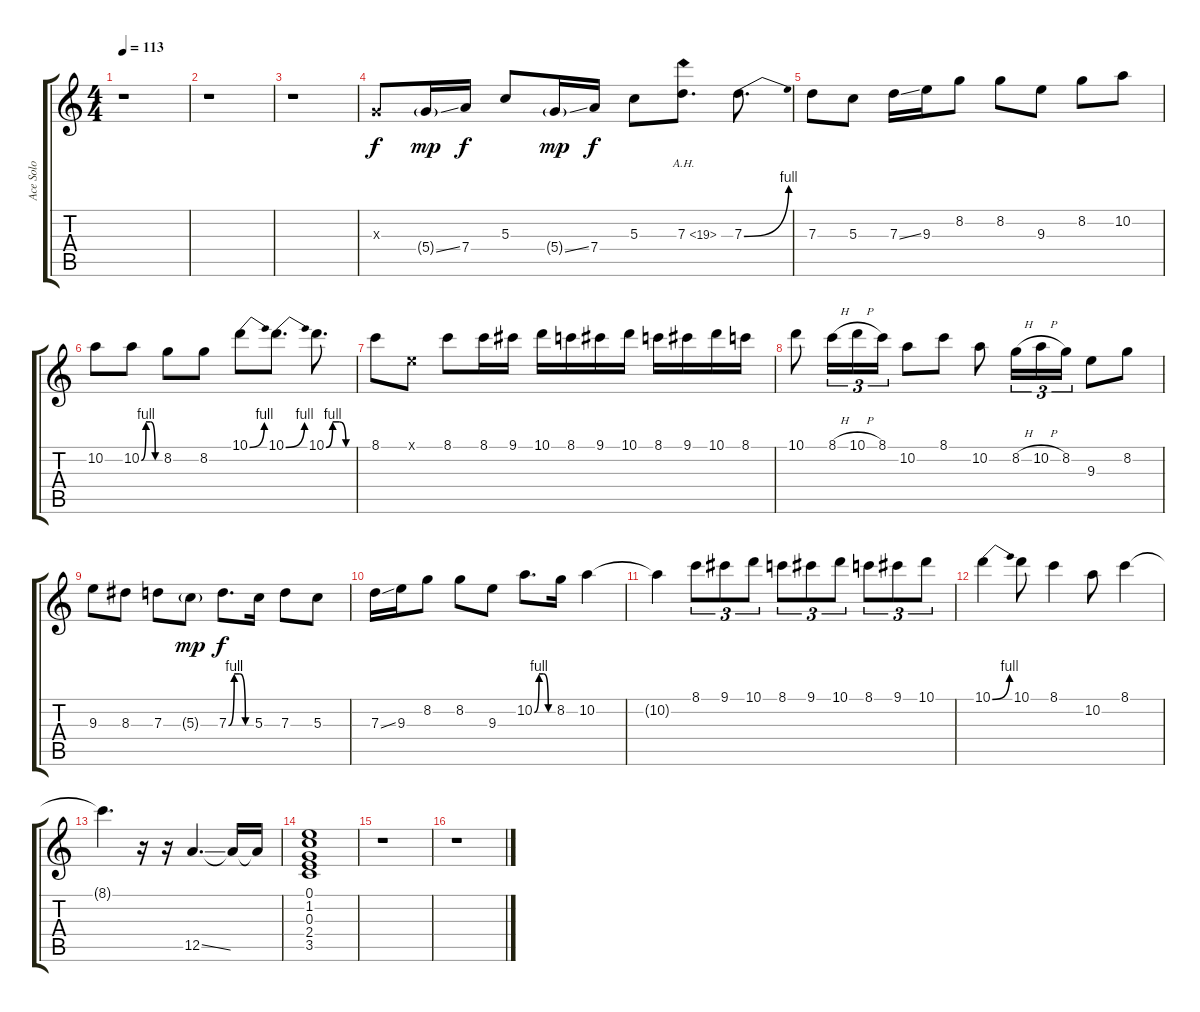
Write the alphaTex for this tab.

\track ("Ace Solo" "Ace Solo") {instrument acousticguitarsteel}
\staff {score tabs}
\tuning (E4 B3 G3 D3 A2 E2) {hide}
\ts (4 4)
\tempo 113
\clef g2
\ks c
r.1{dy f} |
r.1 |
r.1 |
0.3{x}.8 5.4{ss g}.16{dy mp} 7.4.16{dy f} 5.3.8 5.4{ss g}.16{dy mp} 7.4.16{dy f} 5.3.8 7.3{ah 12}.8{d} 7.3{be (bend 0 0 60 4)}.8{d} |
7.3.8 5.3.8 7.3{ss}.16 9.3.16 8.2.8 8.2.8 9.3.8 8.2.8 10.2.8 |
10.2.8 10.2{be (custom 0 0 15 4 30 4 45 0 60 0)}.8 8.2.8 8.2.8 10.1{be (bend 0 0 60 4)}.8 10.1{be (bend 0 0 60 4)}.8{d} 10.1{be (custom 0 0 15 4 30 4 45 0 60 0)}.8{d} |
8.1.8 0.1{x}.8 8.1.8 8.1.16 9.1.16 10.1.16 8.1.16 9.1.16 10.1.16 8.1.16 9.1.16 10.1.16 8.1.16 |
10.1.8 8.1{h}.16{tu (3 2)} 10.1{h}.16{tu (3 2)} 8.1.16{tu (3 2)} 10.2.8 8.1.8 10.2.8 8.2{h}.16{tu (3 2)} 10.2{h}.16{tu (3 2)} 8.2.16{tu (3 2)} 9.3.8 8.2.8 |
9.3.8 8.3.8 7.3.8 5.3{g}.8{dy mp} 7.3{be (custom 0 0 15 4 30 4 45 0 60 0)}.8{d dy f} 5.3.16 7.3.8 5.3.8 |
7.3{ss}.16 9.3.16 8.2.8 8.2.8 9.3.8 10.2{be (custom 0 0 15 4 30 4 45 0 60 0)}.8{d} 8.2.16 10.2.4 |
10.2{t}.4 8.1.8{tu (3 2)} 9.1.8{tu (3 2)} 10.1.8{tu (3 2)} 8.1.8{tu (3 2)} 9.1.8{tu (3 2)} 10.1.8{tu (3 2)} 8.1.8{tu (3 2)} 9.1.8{tu (3 2)} 10.1.8{tu (3 2)} |
10.1{be (bend 0 0 60 4)}.4 10.1.8 8.1.4 10.2.8 8.1.4 |
8.1{t}.4{d} r.16 r.16 12.5{ss}.4{d} 12.5{t}.16 12.5{t}.16 |
(0.1 1.2 0.3 2.4 3.5).1 |
r.1 |
r.1
